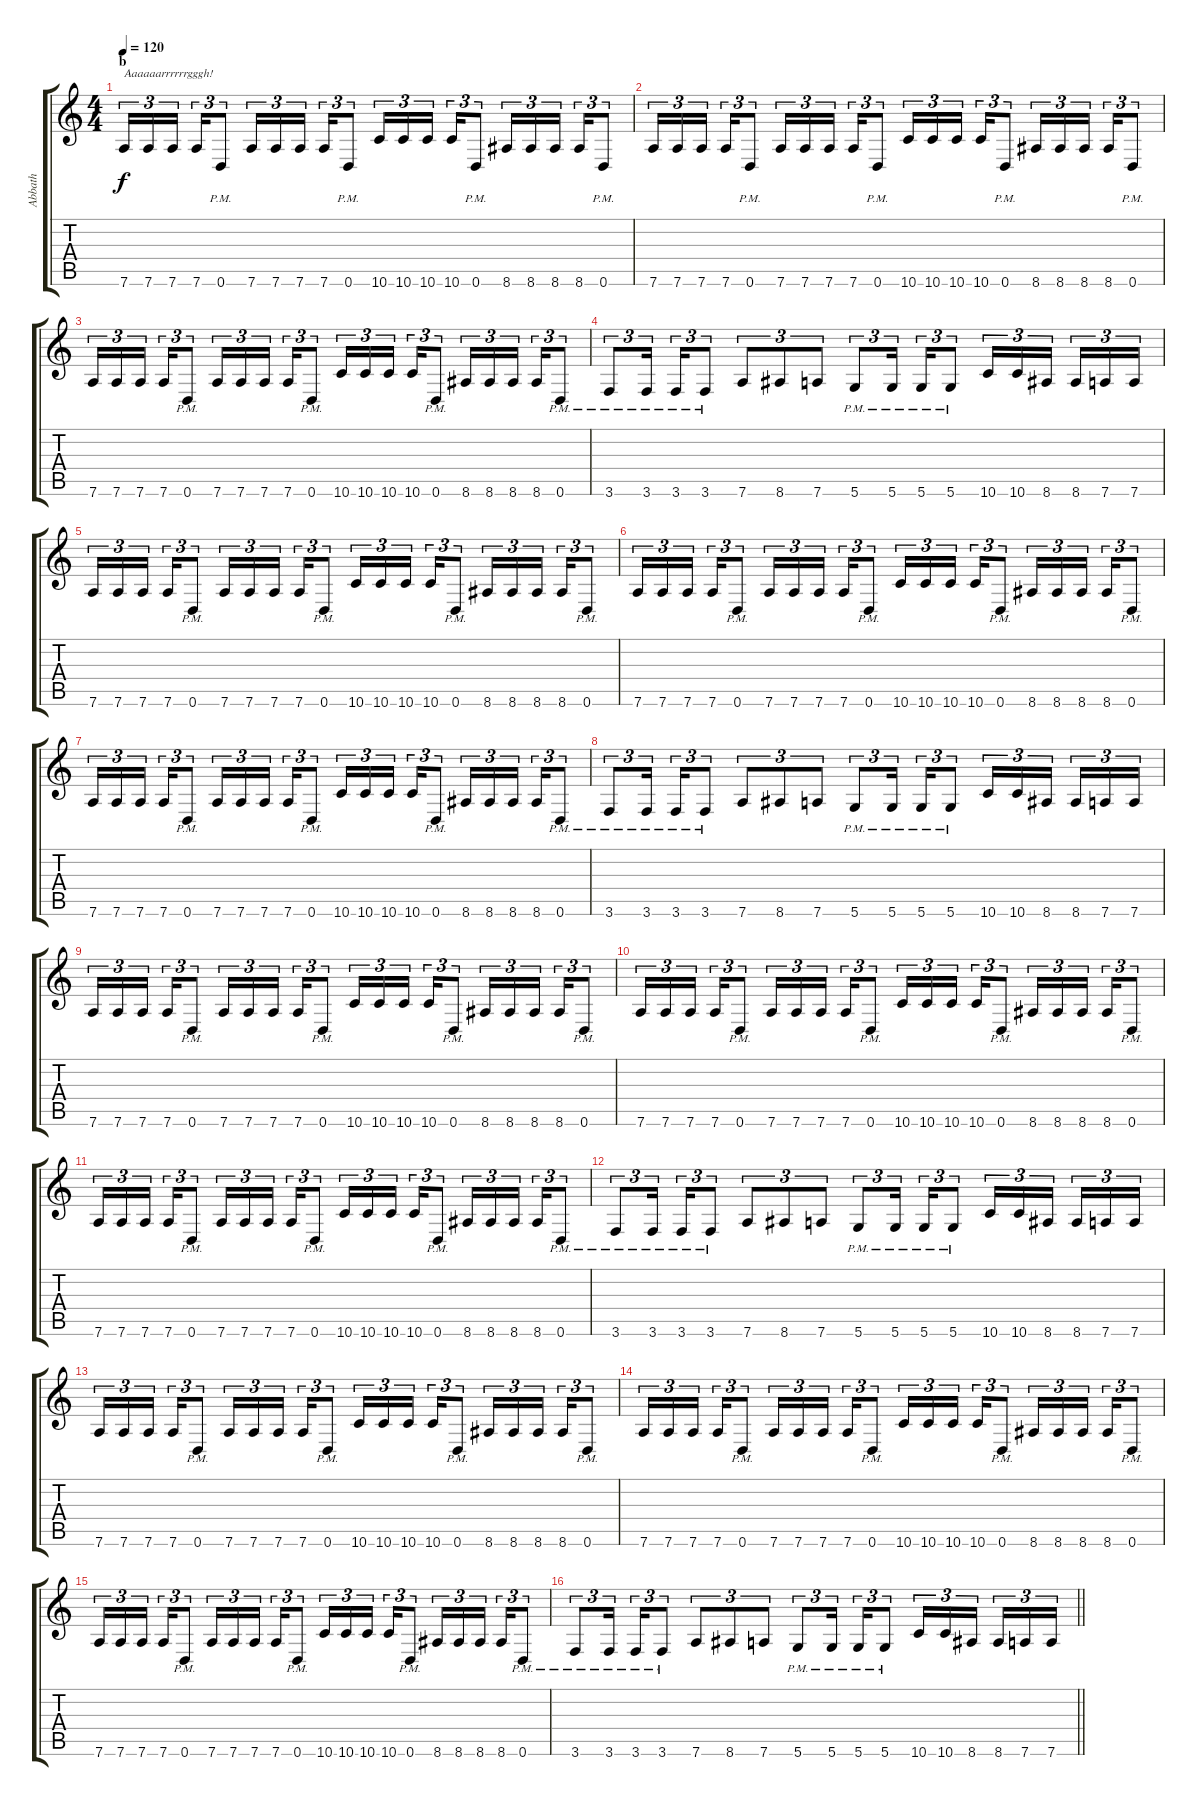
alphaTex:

\track ("Abbath" "Abbath") {instrument distortionguitar}
\staff {score tabs}
\tuning (D4 A3 F3 C3 G2 D2) {hide}
\ts (4 4)
\section ("" "b")
\tempo 120
\clef g2
\ks c
7.6.16{tu (3 2) txt "Aaaaaarrrrrrgggh!" dy f} 7.6.16{tu (3 2)} 7.6.16{tu (3 2) beam splitsecondary} 7.6.16{tu (3 2)} 0.6{pm}.8{tu (3 2)} 7.6.16{tu (3 2)} 7.6.16{tu (3 2)} 7.6.16{tu (3 2) beam splitsecondary} 7.6.16{tu (3 2)} 0.6{pm}.8{tu (3 2)} 10.6.16{tu (3 2)} 10.6.16{tu (3 2)} 10.6.16{tu (3 2) beam splitsecondary} 10.6.16{tu (3 2)} 0.6{pm}.8{tu (3 2)} 8.6.16{tu (3 2)} 8.6.16{tu (3 2)} 8.6.16{tu (3 2) beam splitsecondary} 8.6.16{tu (3 2)} 0.6{pm}.8{tu (3 2)} |
7.6.16{tu (3 2)} 7.6.16{tu (3 2)} 7.6.16{tu (3 2) beam splitsecondary} 7.6.16{tu (3 2)} 0.6{pm}.8{tu (3 2)} 7.6.16{tu (3 2)} 7.6.16{tu (3 2)} 7.6.16{tu (3 2) beam splitsecondary} 7.6.16{tu (3 2)} 0.6{pm}.8{tu (3 2)} 10.6.16{tu (3 2)} 10.6.16{tu (3 2)} 10.6.16{tu (3 2) beam splitsecondary} 10.6.16{tu (3 2)} 0.6{pm}.8{tu (3 2)} 8.6.16{tu (3 2)} 8.6.16{tu (3 2)} 8.6.16{tu (3 2) beam splitsecondary} 8.6.16{tu (3 2)} 0.6{pm}.8{tu (3 2)} |
7.6.16{tu (3 2)} 7.6.16{tu (3 2)} 7.6.16{tu (3 2) beam splitsecondary} 7.6.16{tu (3 2)} 0.6{pm}.8{tu (3 2)} 7.6.16{tu (3 2)} 7.6.16{tu (3 2)} 7.6.16{tu (3 2) beam splitsecondary} 7.6.16{tu (3 2)} 0.6{pm}.8{tu (3 2)} 10.6.16{tu (3 2)} 10.6.16{tu (3 2)} 10.6.16{tu (3 2) beam splitsecondary} 10.6.16{tu (3 2)} 0.6{pm}.8{tu (3 2)} 8.6.16{tu (3 2)} 8.6.16{tu (3 2)} 8.6.16{tu (3 2) beam splitsecondary} 8.6.16{tu (3 2)} 0.6{pm}.8{tu (3 2)} |
3.6{pm}.8{tu (3 2)} 3.6{pm}.16{tu (3 2) beam splitsecondary} 3.6{pm}.16{tu (3 2)} 3.6{pm}.8{tu (3 2)} 7.6.8{tu (3 2)} 8.6.8{tu (3 2)} 7.6.8{tu (3 2)} 5.6{pm}.8{tu (3 2)} 5.6{pm}.16{tu (3 2) beam splitsecondary} 5.6{pm}.16{tu (3 2)} 5.6{pm}.8{tu (3 2)} 10.6.16{tu (3 2)} 10.6.16{tu (3 2)} 8.6.16{tu (3 2) beam splitsecondary} 8.6.16{tu (3 2)} 7.6.16{tu (3 2)} 7.6.16{tu (3 2)} |
7.6.16{tu (3 2)} 7.6.16{tu (3 2)} 7.6.16{tu (3 2) beam splitsecondary} 7.6.16{tu (3 2)} 0.6{pm}.8{tu (3 2)} 7.6.16{tu (3 2)} 7.6.16{tu (3 2)} 7.6.16{tu (3 2) beam splitsecondary} 7.6.16{tu (3 2)} 0.6{pm}.8{tu (3 2)} 10.6.16{tu (3 2)} 10.6.16{tu (3 2)} 10.6.16{tu (3 2) beam splitsecondary} 10.6.16{tu (3 2)} 0.6{pm}.8{tu (3 2)} 8.6.16{tu (3 2)} 8.6.16{tu (3 2)} 8.6.16{tu (3 2) beam splitsecondary} 8.6.16{tu (3 2)} 0.6{pm}.8{tu (3 2)} |
7.6.16{tu (3 2)} 7.6.16{tu (3 2)} 7.6.16{tu (3 2) beam splitsecondary} 7.6.16{tu (3 2)} 0.6{pm}.8{tu (3 2)} 7.6.16{tu (3 2)} 7.6.16{tu (3 2)} 7.6.16{tu (3 2) beam splitsecondary} 7.6.16{tu (3 2)} 0.6{pm}.8{tu (3 2)} 10.6.16{tu (3 2)} 10.6.16{tu (3 2)} 10.6.16{tu (3 2) beam splitsecondary} 10.6.16{tu (3 2)} 0.6{pm}.8{tu (3 2)} 8.6.16{tu (3 2)} 8.6.16{tu (3 2)} 8.6.16{tu (3 2) beam splitsecondary} 8.6.16{tu (3 2)} 0.6{pm}.8{tu (3 2)} |
7.6.16{tu (3 2)} 7.6.16{tu (3 2)} 7.6.16{tu (3 2) beam splitsecondary} 7.6.16{tu (3 2)} 0.6{pm}.8{tu (3 2)} 7.6.16{tu (3 2)} 7.6.16{tu (3 2)} 7.6.16{tu (3 2) beam splitsecondary} 7.6.16{tu (3 2)} 0.6{pm}.8{tu (3 2)} 10.6.16{tu (3 2)} 10.6.16{tu (3 2)} 10.6.16{tu (3 2) beam splitsecondary} 10.6.16{tu (3 2)} 0.6{pm}.8{tu (3 2)} 8.6.16{tu (3 2)} 8.6.16{tu (3 2)} 8.6.16{tu (3 2) beam splitsecondary} 8.6.16{tu (3 2)} 0.6{pm}.8{tu (3 2)} |
3.6{pm}.8{tu (3 2)} 3.6{pm}.16{tu (3 2) beam splitsecondary} 3.6{pm}.16{tu (3 2)} 3.6{pm}.8{tu (3 2)} 7.6.8{tu (3 2)} 8.6.8{tu (3 2)} 7.6.8{tu (3 2)} 5.6{pm}.8{tu (3 2)} 5.6{pm}.16{tu (3 2) beam splitsecondary} 5.6{pm}.16{tu (3 2)} 5.6{pm}.8{tu (3 2)} 10.6.16{tu (3 2)} 10.6.16{tu (3 2)} 8.6.16{tu (3 2) beam splitsecondary} 8.6.16{tu (3 2)} 7.6.16{tu (3 2)} 7.6.16{tu (3 2)} |
7.6.16{tu (3 2)} 7.6.16{tu (3 2)} 7.6.16{tu (3 2) beam splitsecondary} 7.6.16{tu (3 2)} 0.6{pm}.8{tu (3 2)} 7.6.16{tu (3 2)} 7.6.16{tu (3 2)} 7.6.16{tu (3 2) beam splitsecondary} 7.6.16{tu (3 2)} 0.6{pm}.8{tu (3 2)} 10.6.16{tu (3 2)} 10.6.16{tu (3 2)} 10.6.16{tu (3 2) beam splitsecondary} 10.6.16{tu (3 2)} 0.6{pm}.8{tu (3 2)} 8.6.16{tu (3 2)} 8.6.16{tu (3 2)} 8.6.16{tu (3 2) beam splitsecondary} 8.6.16{tu (3 2)} 0.6{pm}.8{tu (3 2)} |
7.6.16{tu (3 2)} 7.6.16{tu (3 2)} 7.6.16{tu (3 2) beam splitsecondary} 7.6.16{tu (3 2)} 0.6{pm}.8{tu (3 2)} 7.6.16{tu (3 2)} 7.6.16{tu (3 2)} 7.6.16{tu (3 2) beam splitsecondary} 7.6.16{tu (3 2)} 0.6{pm}.8{tu (3 2)} 10.6.16{tu (3 2)} 10.6.16{tu (3 2)} 10.6.16{tu (3 2) beam splitsecondary} 10.6.16{tu (3 2)} 0.6{pm}.8{tu (3 2)} 8.6.16{tu (3 2)} 8.6.16{tu (3 2)} 8.6.16{tu (3 2) beam splitsecondary} 8.6.16{tu (3 2)} 0.6{pm}.8{tu (3 2)} |
7.6.16{tu (3 2)} 7.6.16{tu (3 2)} 7.6.16{tu (3 2) beam splitsecondary} 7.6.16{tu (3 2)} 0.6{pm}.8{tu (3 2)} 7.6.16{tu (3 2)} 7.6.16{tu (3 2)} 7.6.16{tu (3 2) beam splitsecondary} 7.6.16{tu (3 2)} 0.6{pm}.8{tu (3 2)} 10.6.16{tu (3 2)} 10.6.16{tu (3 2)} 10.6.16{tu (3 2) beam splitsecondary} 10.6.16{tu (3 2)} 0.6{pm}.8{tu (3 2)} 8.6.16{tu (3 2)} 8.6.16{tu (3 2)} 8.6.16{tu (3 2) beam splitsecondary} 8.6.16{tu (3 2)} 0.6{pm}.8{tu (3 2)} |
3.6{pm}.8{tu (3 2)} 3.6{pm}.16{tu (3 2) beam splitsecondary} 3.6{pm}.16{tu (3 2)} 3.6{pm}.8{tu (3 2)} 7.6.8{tu (3 2)} 8.6.8{tu (3 2)} 7.6.8{tu (3 2)} 5.6{pm}.8{tu (3 2)} 5.6{pm}.16{tu (3 2) beam splitsecondary} 5.6{pm}.16{tu (3 2)} 5.6{pm}.8{tu (3 2)} 10.6.16{tu (3 2)} 10.6.16{tu (3 2)} 8.6.16{tu (3 2) beam splitsecondary} 8.6.16{tu (3 2)} 7.6.16{tu (3 2)} 7.6.16{tu (3 2)} |
7.6.16{tu (3 2)} 7.6.16{tu (3 2)} 7.6.16{tu (3 2) beam splitsecondary} 7.6.16{tu (3 2)} 0.6{pm}.8{tu (3 2)} 7.6.16{tu (3 2)} 7.6.16{tu (3 2)} 7.6.16{tu (3 2) beam splitsecondary} 7.6.16{tu (3 2)} 0.6{pm}.8{tu (3 2)} 10.6.16{tu (3 2)} 10.6.16{tu (3 2)} 10.6.16{tu (3 2) beam splitsecondary} 10.6.16{tu (3 2)} 0.6{pm}.8{tu (3 2)} 8.6.16{tu (3 2)} 8.6.16{tu (3 2)} 8.6.16{tu (3 2) beam splitsecondary} 8.6.16{tu (3 2)} 0.6{pm}.8{tu (3 2)} |
7.6.16{tu (3 2)} 7.6.16{tu (3 2)} 7.6.16{tu (3 2) beam splitsecondary} 7.6.16{tu (3 2)} 0.6{pm}.8{tu (3 2)} 7.6.16{tu (3 2)} 7.6.16{tu (3 2)} 7.6.16{tu (3 2) beam splitsecondary} 7.6.16{tu (3 2)} 0.6{pm}.8{tu (3 2)} 10.6.16{tu (3 2)} 10.6.16{tu (3 2)} 10.6.16{tu (3 2) beam splitsecondary} 10.6.16{tu (3 2)} 0.6{pm}.8{tu (3 2)} 8.6.16{tu (3 2)} 8.6.16{tu (3 2)} 8.6.16{tu (3 2) beam splitsecondary} 8.6.16{tu (3 2)} 0.6{pm}.8{tu (3 2)} |
7.6.16{tu (3 2)} 7.6.16{tu (3 2)} 7.6.16{tu (3 2) beam splitsecondary} 7.6.16{tu (3 2)} 0.6{pm}.8{tu (3 2)} 7.6.16{tu (3 2)} 7.6.16{tu (3 2)} 7.6.16{tu (3 2) beam splitsecondary} 7.6.16{tu (3 2)} 0.6{pm}.8{tu (3 2)} 10.6.16{tu (3 2)} 10.6.16{tu (3 2)} 10.6.16{tu (3 2) beam splitsecondary} 10.6.16{tu (3 2)} 0.6{pm}.8{tu (3 2)} 8.6.16{tu (3 2)} 8.6.16{tu (3 2)} 8.6.16{tu (3 2) beam splitsecondary} 8.6.16{tu (3 2)} 0.6{pm}.8{tu (3 2)} |
\barLineRight lightlight
3.6{pm}.8{tu (3 2)} 3.6{pm}.16{tu (3 2) beam splitsecondary} 3.6{pm}.16{tu (3 2)} 3.6{pm}.8{tu (3 2)} 7.6.8{tu (3 2)} 8.6.8{tu (3 2)} 7.6.8{tu (3 2)} 5.6{pm}.8{tu (3 2)} 5.6{pm}.16{tu (3 2) beam splitsecondary} 5.6{pm}.16{tu (3 2)} 5.6{pm}.8{tu (3 2)} 10.6.16{tu (3 2)} 10.6.16{tu (3 2)} 8.6.16{tu (3 2) beam splitsecondary} 8.6.16{tu (3 2)} 7.6.16{tu (3 2)} 7.6.16{tu (3 2)}
